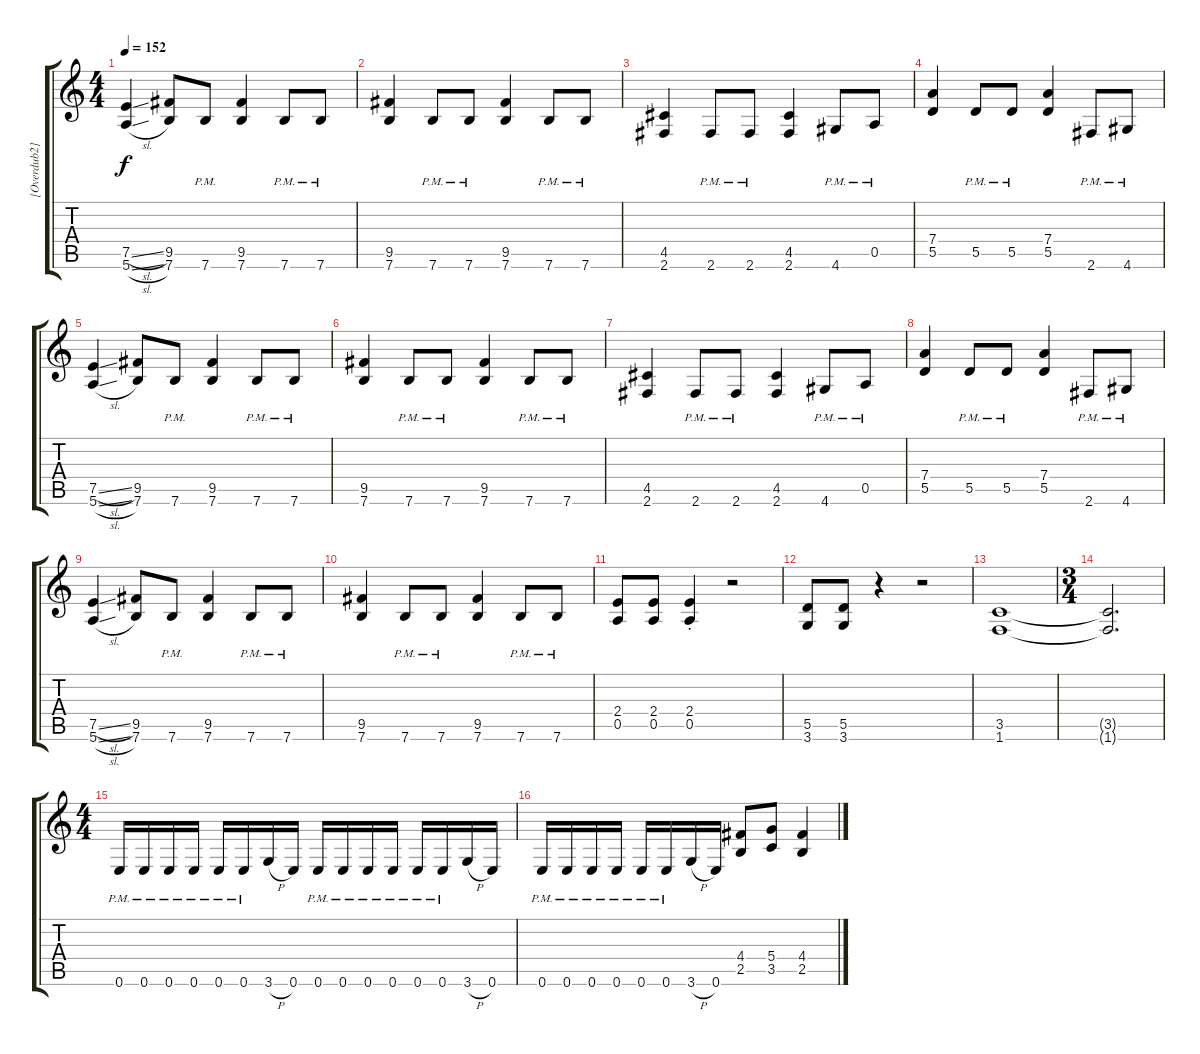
\track ("[Overdub2]" "[Overdub2]") {instrument distortionguitar}
\staff {score tabs}
\tuning (E4 B3 G3 D3 A2 E2) {hide}
\ts (4 4)
\tempo 152
\clef g2
\ks c
(7.5{sl} 5.6{sl}).4{dy f} (9.5 7.6).8 7.6{pm}.8 (9.5 7.6).4 7.6{pm}.8 7.6{pm}.8 |
(9.5 7.6).4 7.6{pm}.8 7.6{pm}.8 (9.5 7.6).4 7.6{pm}.8 7.6{pm}.8 |
(4.5 2.6).4 2.6{pm}.8 2.6{pm}.8 (4.5 2.6).4 4.6{pm}.8 0.5{pm}.8 |
(7.4 5.5).4 5.5{pm}.8 5.5{pm}.8 (7.4 5.5).4 2.6{pm}.8 4.6{pm}.8 |
(7.5{sl} 5.6{sl}).4 (9.5 7.6).8 7.6{pm}.8 (9.5 7.6).4 7.6{pm}.8 7.6{pm}.8 |
(9.5 7.6).4 7.6{pm}.8 7.6{pm}.8 (9.5 7.6).4 7.6{pm}.8 7.6{pm}.8 |
(4.5 2.6).4 2.6{pm}.8 2.6{pm}.8 (4.5 2.6).4 4.6{pm}.8 0.5{pm}.8 |
(7.4 5.5).4 5.5{pm}.8 5.5{pm}.8 (7.4 5.5).4 2.6{pm}.8 4.6{pm}.8 |
(7.5{sl} 5.6{sl}).4 (9.5 7.6).8 7.6{pm}.8 (9.5 7.6).4 7.6{pm}.8 7.6{pm}.8 |
(9.5 7.6).4 7.6{pm}.8 7.6{pm}.8 (9.5 7.6).4 7.6{pm}.8 7.6{pm}.8 |
(2.4 0.5).8 (2.4 0.5).8 (2.4{st} 0.5{st}).4 r.2 |
(5.5 3.6).8 (5.5 3.6).8 r.4 r.2 |
(3.5 1.6).1 |
\ts (3 4)
(3.5{t} 1.6{t}).2{d} |
\ts (4 4)
0.6{pm}.16 0.6{pm}.16 0.6{pm}.16 0.6{pm}.16 0.6{pm}.16 0.6{pm}.16 3.6{h}.16 0.6.16 0.6{pm}.16 0.6{pm}.16 0.6{pm}.16 0.6{pm}.16 0.6{pm}.16 0.6{pm}.16 3.6{h}.16 0.6.16 |
0.6{pm}.16 0.6{pm}.16 0.6{pm}.16 0.6{pm}.16 0.6{pm}.16 0.6{pm}.16 3.6{h}.16 0.6.16 (4.4 2.5).8 (5.4 3.5).8 (4.4 2.5).4
